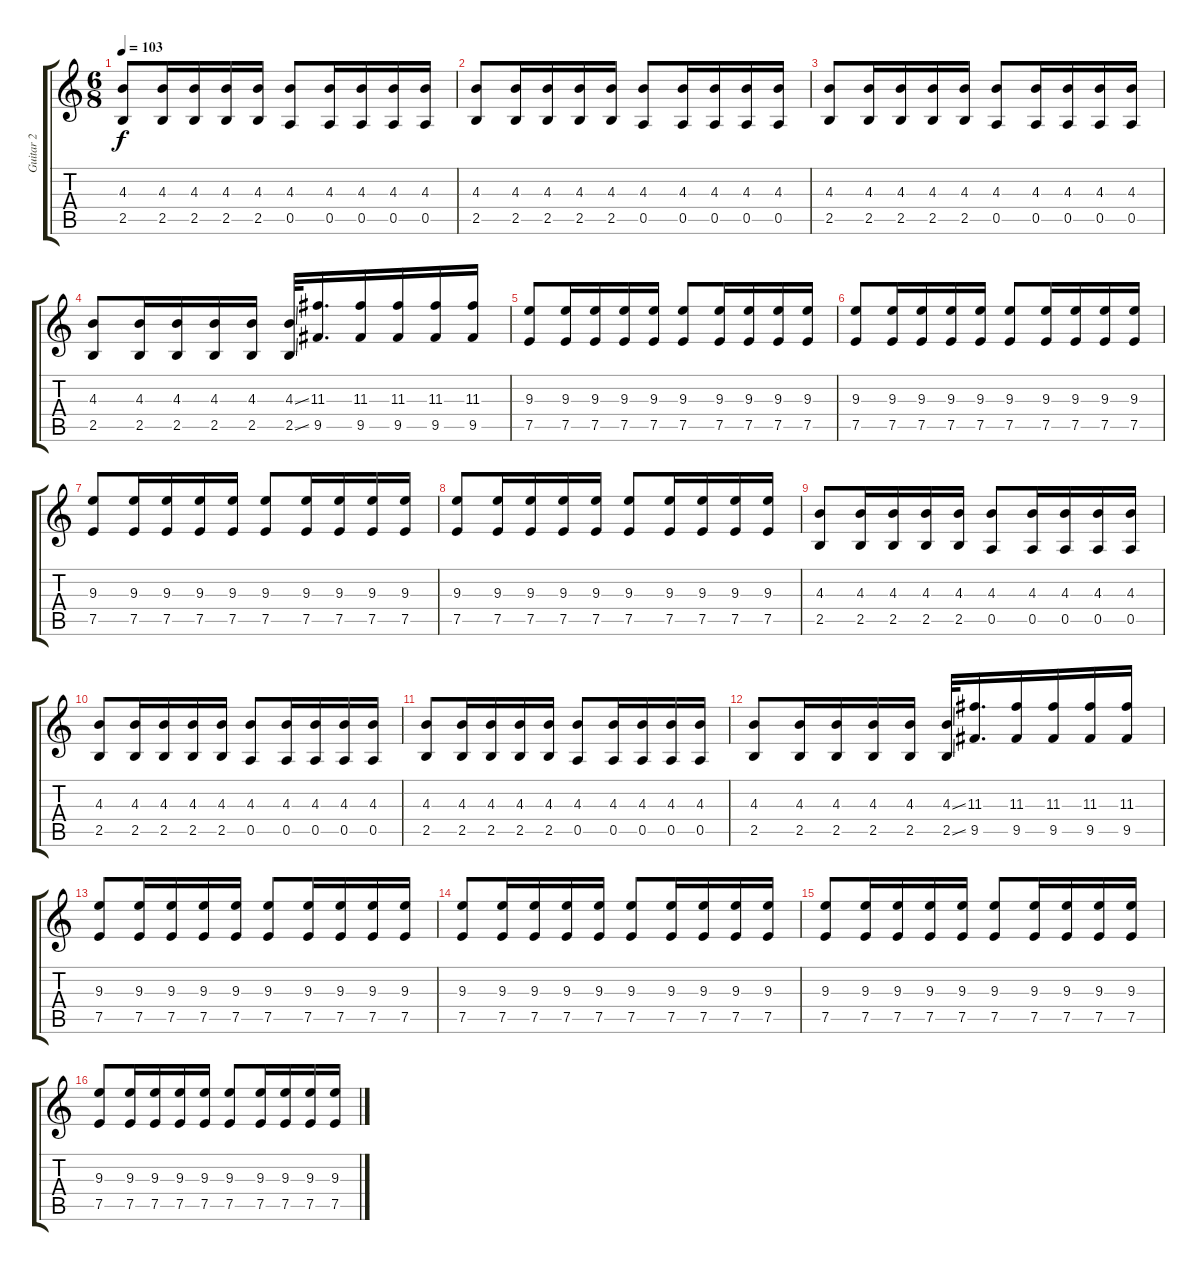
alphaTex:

\track ("Guitar 2" "Guitar 2") {instrument distortionguitar}
\staff {score tabs}
\tuning (E4 B3 G3 D3 A2 E2) {hide}
\ts (6 8)
\tempo 103
\clef g2
\ks c
(4.3 2.5).8{dy f} (4.3 2.5).16 (4.3 2.5).16 (4.3 2.5).16 (4.3 2.5).16 (4.3 0.5).8 (4.3 0.5).16 (4.3 0.5).16 (4.3 0.5).16 (4.3 0.5).16 |
(4.3 2.5).8 (4.3 2.5).16 (4.3 2.5).16 (4.3 2.5).16 (4.3 2.5).16 (4.3 0.5).8 (4.3 0.5).16 (4.3 0.5).16 (4.3 0.5).16 (4.3 0.5).16 |
(4.3 2.5).8 (4.3 2.5).16 (4.3 2.5).16 (4.3 2.5).16 (4.3 2.5).16 (4.3 0.5).8 (4.3 0.5).16 (4.3 0.5).16 (4.3 0.5).16 (4.3 0.5).16 |
(4.3 2.5).8 (4.3 2.5).16 (4.3 2.5).16 (4.3 2.5).16 (4.3 2.5).16 (4.3{ss} 2.5{ss}).32 (11.3 9.5).16{d} (11.3 9.5).16 (11.3 9.5).16 (11.3 9.5).16 (11.3 9.5).16 |
(9.3 7.5).8 (9.3 7.5).16 (9.3 7.5).16 (9.3 7.5).16 (9.3 7.5).16 (9.3 7.5).8 (9.3 7.5).16 (9.3 7.5).16 (9.3 7.5).16 (9.3 7.5).16 |
(9.3 7.5).8 (9.3 7.5).16 (9.3 7.5).16 (9.3 7.5).16 (9.3 7.5).16 (9.3 7.5).8 (9.3 7.5).16 (9.3 7.5).16 (9.3 7.5).16 (9.3 7.5).16 |
(9.3 7.5).8 (9.3 7.5).16 (9.3 7.5).16 (9.3 7.5).16 (9.3 7.5).16 (9.3 7.5).8 (9.3 7.5).16 (9.3 7.5).16 (9.3 7.5).16 (9.3 7.5).16 |
(9.3 7.5).8 (9.3 7.5).16 (9.3 7.5).16 (9.3 7.5).16 (9.3 7.5).16 (9.3 7.5).8 (9.3 7.5).16 (9.3 7.5).16 (9.3 7.5).16 (9.3 7.5).16 |
(4.3 2.5).8 (4.3 2.5).16 (4.3 2.5).16 (4.3 2.5).16 (4.3 2.5).16 (4.3 0.5).8 (4.3 0.5).16 (4.3 0.5).16 (4.3 0.5).16 (4.3 0.5).16 |
(4.3 2.5).8 (4.3 2.5).16 (4.3 2.5).16 (4.3 2.5).16 (4.3 2.5).16 (4.3 0.5).8 (4.3 0.5).16 (4.3 0.5).16 (4.3 0.5).16 (4.3 0.5).16 |
(4.3 2.5).8 (4.3 2.5).16 (4.3 2.5).16 (4.3 2.5).16 (4.3 2.5).16 (4.3 0.5).8 (4.3 0.5).16 (4.3 0.5).16 (4.3 0.5).16 (4.3 0.5).16 |
(4.3 2.5).8 (4.3 2.5).16 (4.3 2.5).16 (4.3 2.5).16 (4.3 2.5).16 (4.3{ss} 2.5{ss}).32 (11.3 9.5).16{d} (11.3 9.5).16 (11.3 9.5).16 (11.3 9.5).16 (11.3 9.5).16 |
(9.3 7.5).8 (9.3 7.5).16 (9.3 7.5).16 (9.3 7.5).16 (9.3 7.5).16 (9.3 7.5).8 (9.3 7.5).16 (9.3 7.5).16 (9.3 7.5).16 (9.3 7.5).16 |
(9.3 7.5).8 (9.3 7.5).16 (9.3 7.5).16 (9.3 7.5).16 (9.3 7.5).16 (9.3 7.5).8 (9.3 7.5).16 (9.3 7.5).16 (9.3 7.5).16 (9.3 7.5).16 |
(9.3 7.5).8 (9.3 7.5).16 (9.3 7.5).16 (9.3 7.5).16 (9.3 7.5).16 (9.3 7.5).8 (9.3 7.5).16 (9.3 7.5).16 (9.3 7.5).16 (9.3 7.5).16 |
(9.3 7.5).8 (9.3 7.5).16 (9.3 7.5).16 (9.3 7.5).16 (9.3 7.5).16 (9.3 7.5).8 (9.3 7.5).16 (9.3 7.5).16 (9.3 7.5).16 (9.3 7.5).16
